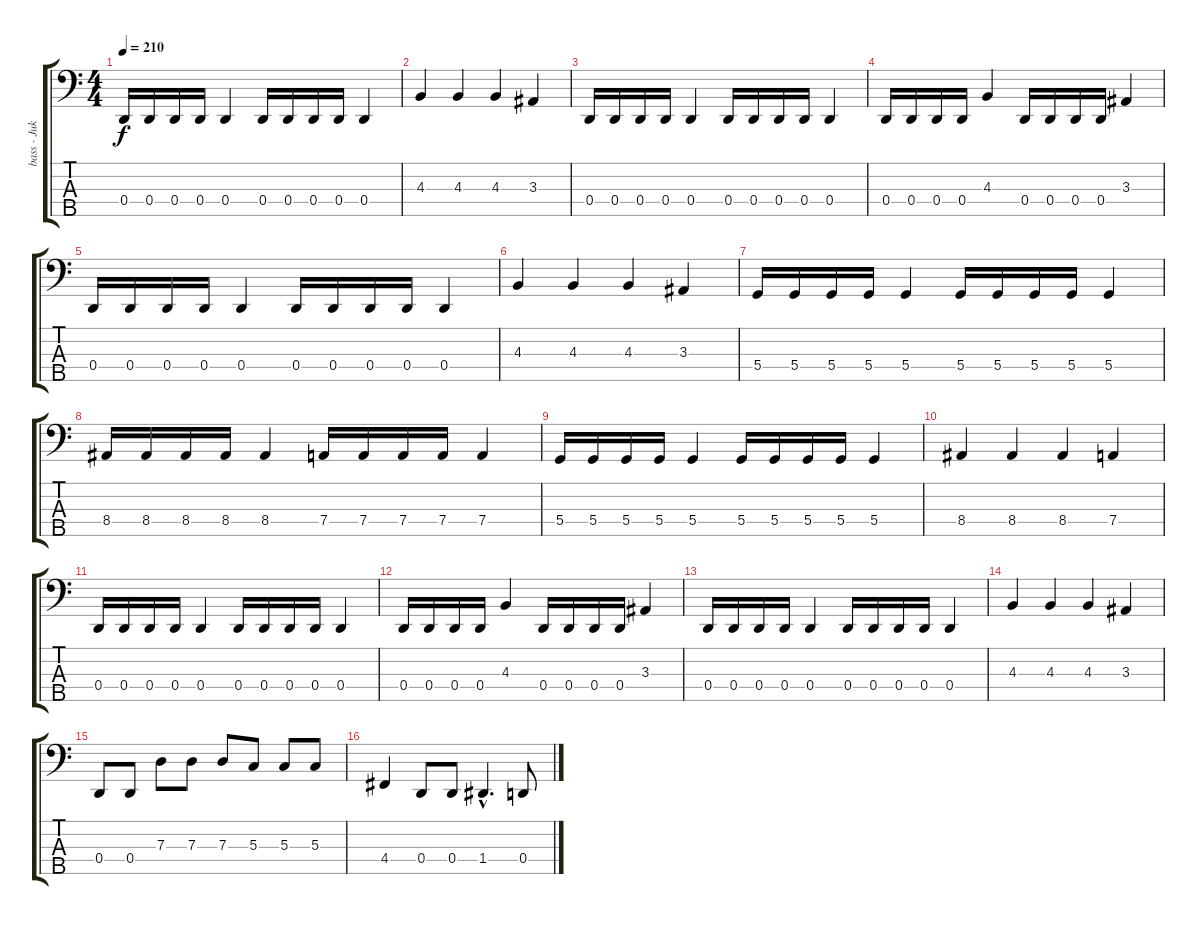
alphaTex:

\track ("bass - Jukka" "bass - Juk") {instrument electricbassfinger}
\staff {score tabs}
\tuning (F2 C2 G1 D1 A0) {hide}
\ts (4 4)
\tempo 210
\clef f4
\ks c
0.4.16{dy f} 0.4.16 0.4.16 0.4.16 0.4.4 0.4.16 0.4.16 0.4.16 0.4.16 0.4.4 |
4.3.4 4.3.4 4.3.4 3.3.4 |
0.4.16 0.4.16 0.4.16 0.4.16 0.4.4 0.4.16 0.4.16 0.4.16 0.4.16 0.4.4 |
0.4.16 0.4.16 0.4.16 0.4.16 4.3.4 0.4.16 0.4.16 0.4.16 0.4.16 3.3.4 |
0.4.16 0.4.16 0.4.16 0.4.16 0.4.4 0.4.16 0.4.16 0.4.16 0.4.16 0.4.4 |
4.3.4 4.3.4 4.3.4 3.3.4 |
5.4.16 5.4.16 5.4.16 5.4.16 5.4.4 5.4.16 5.4.16 5.4.16 5.4.16 5.4.4 |
8.4.16 8.4.16 8.4.16 8.4.16 8.4.4 7.4.16 7.4.16 7.4.16 7.4.16 7.4.4 |
5.4.16 5.4.16 5.4.16 5.4.16 5.4.4 5.4.16 5.4.16 5.4.16 5.4.16 5.4.4 |
8.4.4 8.4.4 8.4.4 7.4.4 |
0.4.16 0.4.16 0.4.16 0.4.16 0.4.4 0.4.16 0.4.16 0.4.16 0.4.16 0.4.4 |
0.4.16 0.4.16 0.4.16 0.4.16 4.3.4 0.4.16 0.4.16 0.4.16 0.4.16 3.3.4 |
0.4.16 0.4.16 0.4.16 0.4.16 0.4.4 0.4.16 0.4.16 0.4.16 0.4.16 0.4.4 |
4.3.4 4.3.4 4.3.4 3.3.4 |
0.4.8 0.4.8 7.3.8 7.3.8 7.3.8 5.3.8 5.3.8 5.3.8 |
4.4.4 0.4.8 0.4.8 1.4{hac}.4{d} 0.4.8
